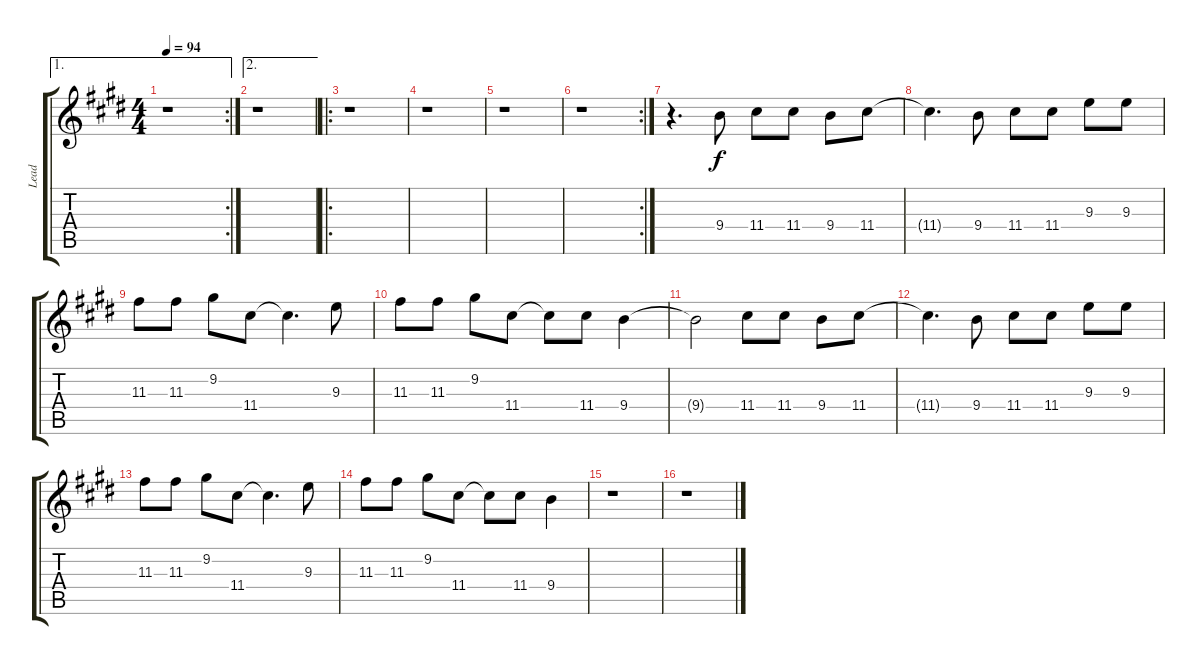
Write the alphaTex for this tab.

\track ("Lead" "Lead") {instrument electricguitarjazz}
\staff {score tabs}
\tuning (E4 B3 G3 D3 A2 E2) {hide}
\ae 1
\rc 2
\ts (4 4)
\tempo 94
\clef g2
\ks c#minor
r.1{dy f} |
\ae 2
r.1 |
\ro
\ks e
r.1 |
\ks c#minor
r.1 |
r.1 |
\rc 2
r.1 |
\ks e
r.4{d} 9.4.8 11.4.8 11.4.8 9.4.8 11.4.8 |
\ks c#minor
11.4{t}.4{d} 9.4.8 11.4.8 11.4.8 9.3.8 9.3.8 |
11.3.8 11.3.8 9.2.8 11.4.8 11.4{t}.4{d} 9.3.8 |
11.3.8 11.3.8 9.2.8 11.4.8 11.4{t}.8 11.4.8 9.4.4 |
\ks e
9.4{t}.2 11.4.8 11.4.8 9.4.8 11.4.8 |
\ks c#minor
11.4{t}.4{d} 9.4.8 11.4.8 11.4.8 9.3.8 9.3.8 |
11.3.8 11.3.8 9.2.8 11.4.8 11.4{t}.4{d} 9.3.8 |
11.3.8 11.3.8 9.2.8 11.4.8 11.4{t}.8 11.4.8 9.4.4 |
\ks e
r.1 |
\ks c#minor
r.1
